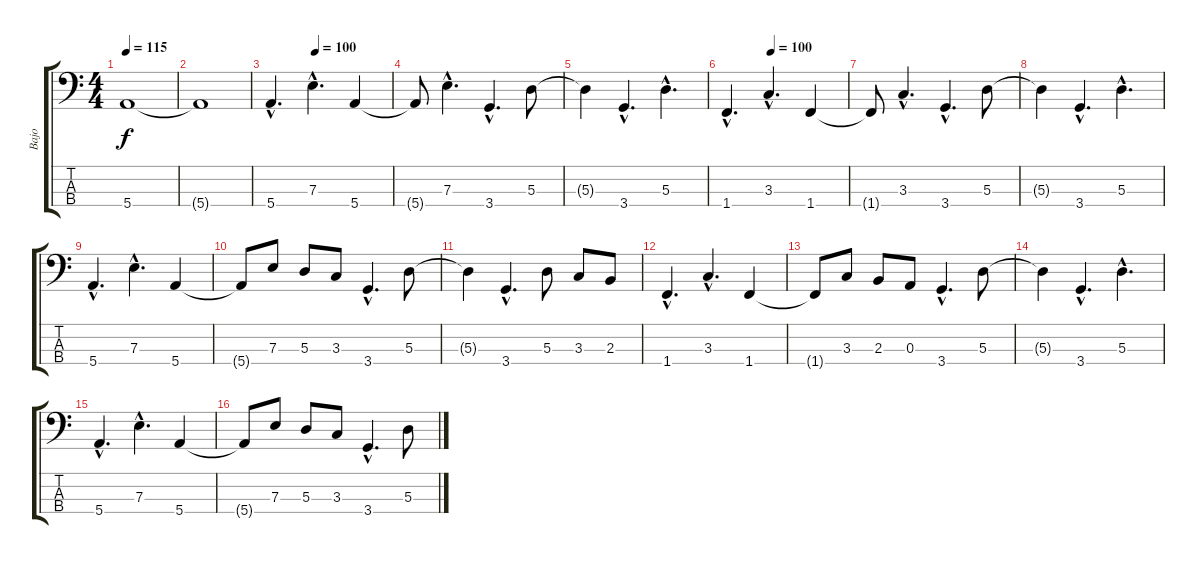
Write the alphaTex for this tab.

\track ("Bajo" "Bajo") {instrument electricbassfinger}
\staff {score tabs}
\tuning (G2 D2 A1 E1) {hide}
\ts (4 4)
\tempo 115
\clef f4
\ks c
5.4{t}.1{dy f} |
5.4{t}.1 |
\section ("" "")
\tempo (100 0.375)
5.4{hac}.4{d volume 0} 7.3{hac}.4{d volume 16} 5.4.4 |
5.4{t}.8 7.3{hac}.4{d} 3.4{hac}.4{d} 5.3.8 |
5.3{t}.4 3.4{hac}.4{d} 5.3{hac}.4{d} |
\tempo (100 0.375)
1.4{hac}.4{d} 3.3{hac}.4{d} 1.4.4 |
1.4{t}.8 3.3{hac}.4{d} 3.4{hac}.4{d} 5.3.8 |
5.3{t}.4 3.4{hac}.4{d} 5.3{hac}.4{d} |
\section ("" "")
5.4{hac}.4{d} 7.3{hac}.4{d} 5.4.4 |
5.4{t}.8 7.3.8 5.3.8 3.3.8 3.4{hac}.4{d} 5.3.8 |
5.3{t}.4 3.4{hac}.4{d} 5.3.8 3.3.8 2.3.8 |
1.4{hac}.4{d} 3.3{hac}.4{d} 1.4.4 |
1.4{t}.8 3.3.8 2.3.8 0.3.8 3.4{hac}.4{d} 5.3.8 |
5.3{t}.4 3.4{hac}.4{d} 5.3{hac}.4{d} |
\section ("" "")
5.4{hac}.4{d} 7.3{hac}.4{d} 5.4.4 |
5.4{t}.8 7.3.8 5.3.8 3.3.8 3.4{hac}.4{d} 5.3.8
